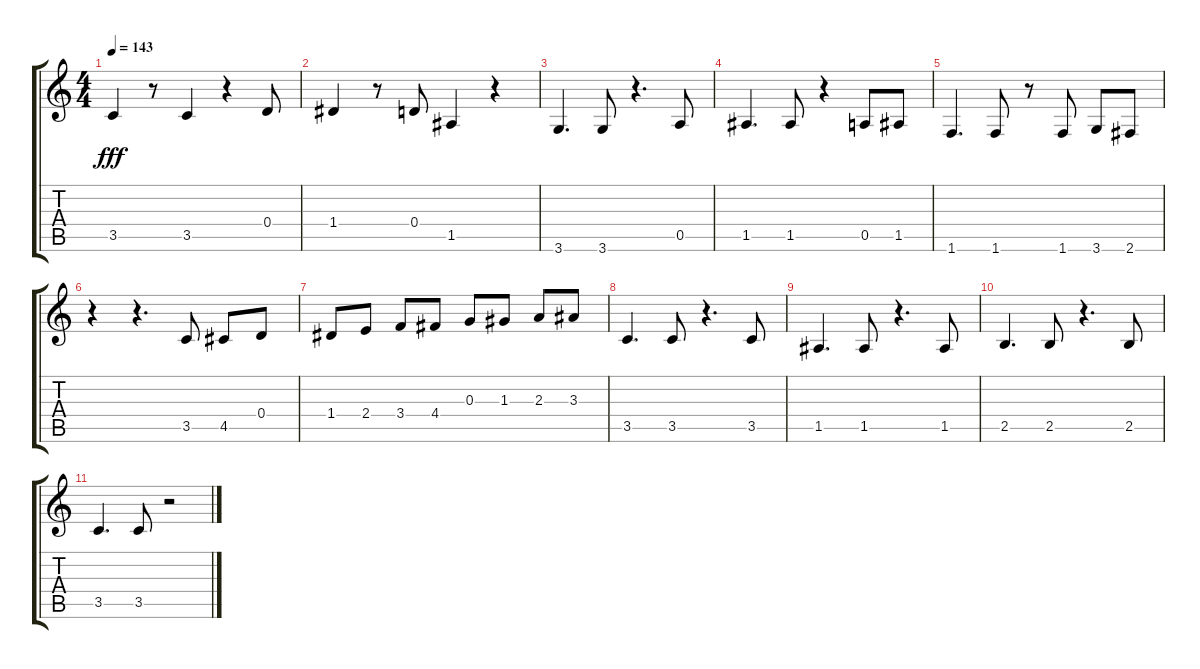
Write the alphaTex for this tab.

\track "" {instrument acousticguitarsteel}
\staff {score tabs}
\tuning (E4 B3 G3 D3 A2 E2) {hide}
\ts (4 4)
\tempo 143
\clef g2
\ks c
3.5.4{dy fff} r.8 3.5.4 r.4 0.4.8 |
1.4.4 r.8 0.4.8 1.5.4 r.4 |
3.6.4{d} 3.6.8 r.4{d} 0.5.8 |
1.5.4{d} 1.5.8 r.4 0.5.8 1.5.8 |
1.6.4{d} 1.6.8 r.8 1.6.8 3.6.8 2.6.8 |
r.4 r.4{d} 3.5.8 4.5.8 0.4.8 |
1.4.8 2.4.8 3.4.8 4.4.8 0.3.8 1.3.8 2.3.8 3.3.8 |
3.5.4{d} 3.5.8 r.4{d} 3.5.8 |
1.5.4{d} 1.5.8 r.4{d} 1.5.8 |
2.5.4{d} 2.5.8 r.4{d} 2.5.8 |
3.5.4{d} 3.5.8 r.2
